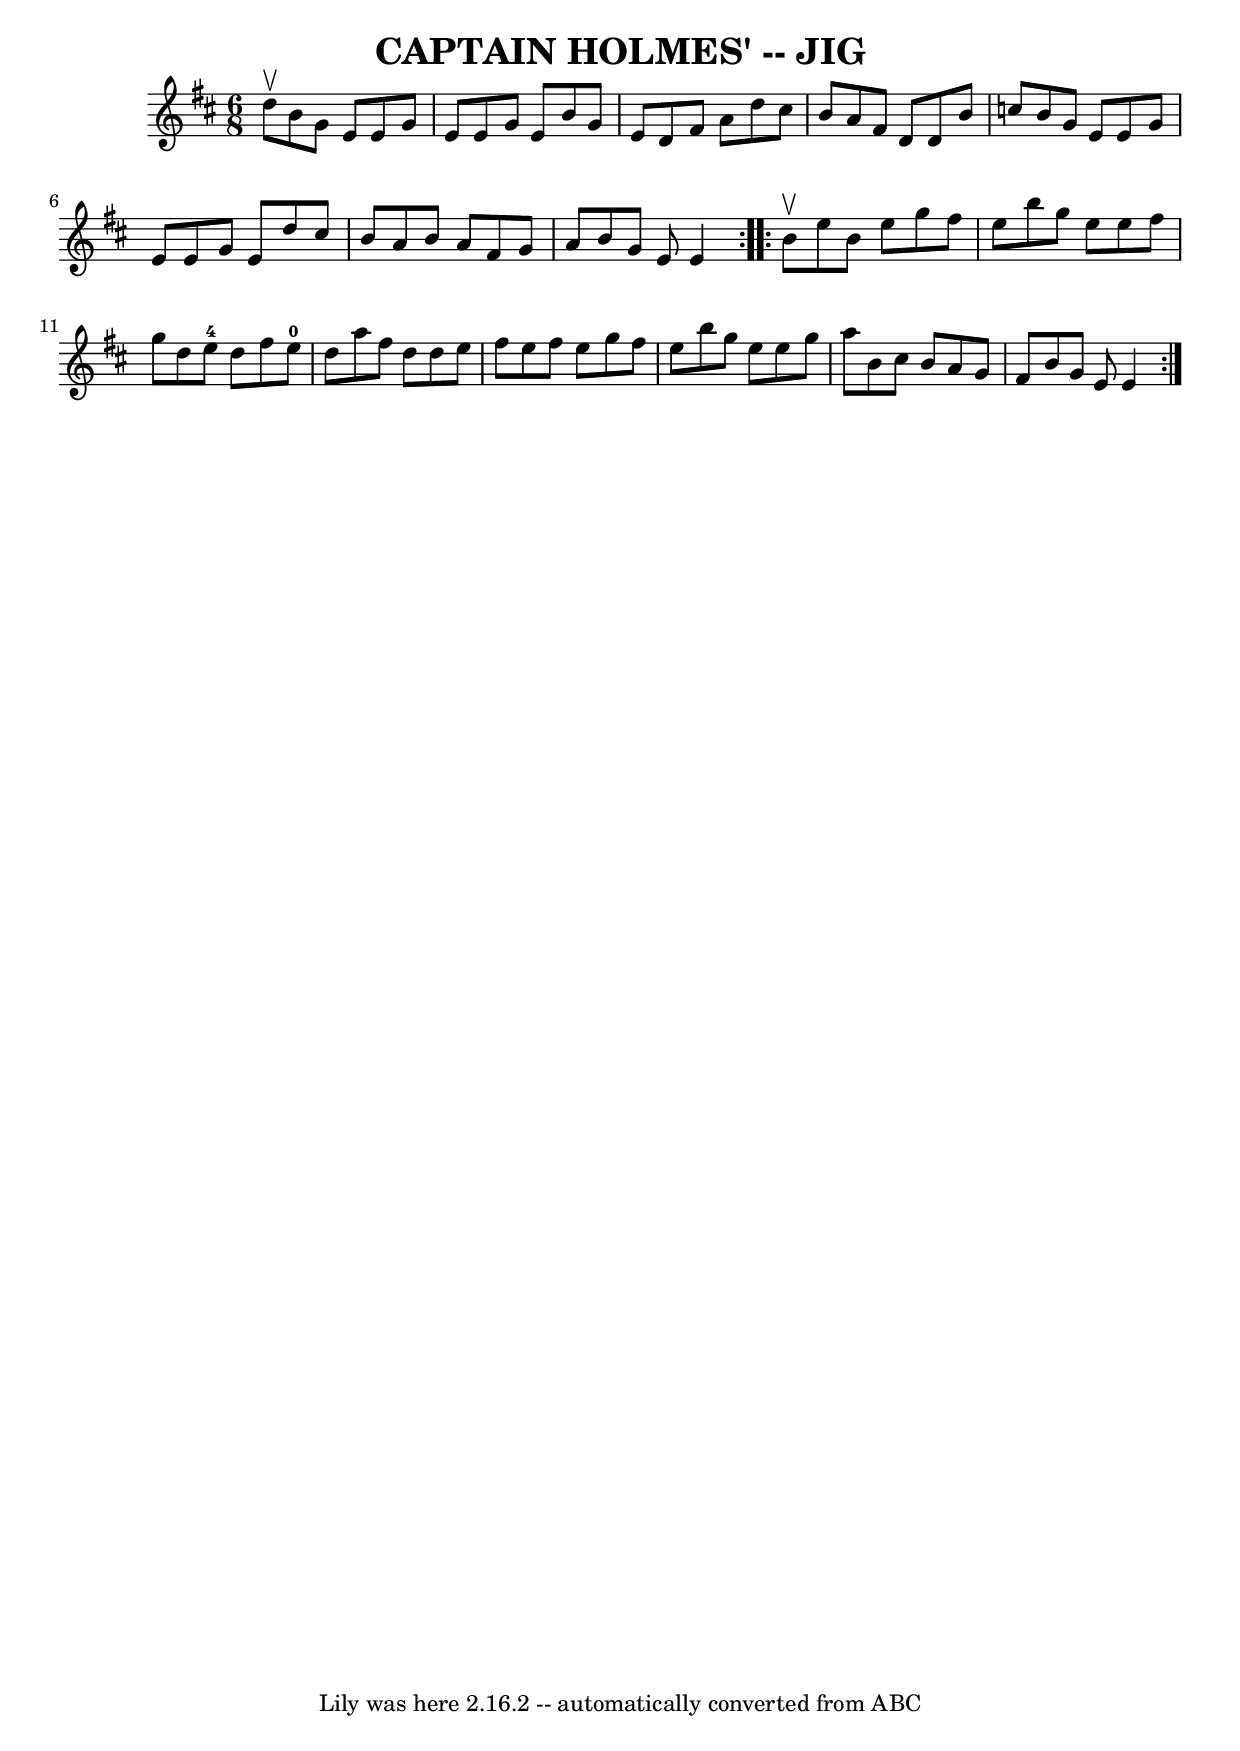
\version "2.16.2"
\include "Mammoth.ily"
\header {
  %% book = "Ryan's Mammoth Collection of Fiddle Tunes"
  crossRefNumber = "1"
  footnotes = ""
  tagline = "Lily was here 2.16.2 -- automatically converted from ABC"
  title = "CAPTAIN HOLMES' -- JIG"

}
voicedefault =  {



  \repeat volta 2 {

    \time 6/8 
    \key e \dorian
    d''8^\upbow       |
    b'8 g'8 e'8    
    e'8 g'8 e'8    |
    e'8 g'8 e'8 b'8 g'8 e'8    
    |
    d'8 fis'8 a'8 d''8 cis''8 b'8    |
    a'8    
    fis'8 d'8 d'8 b'8 c''8        |
    b'8 g'8 e'8 e'8   
    g'8 e'8    |
    e'8 g'8 e'8 d''8 cis''8 b'8    
    |
    a'8 b'8 a'8 fis'8 g'8 a'8    |
    b'8 g'8    
    e'8 e'4    
  }     
  \repeat volta 2 {
    b'8^\upbow       |
    e''8    
    b'8 e''8 g''8 fis''8 e''8    |
    b''8 g''8 e''8    
    e''8 fis''8 g''8    |
    d''8 e''8-4 d''8 fis''8 e''8 
    -0 d''8    |
    a''8 fis''8 d''8 d''8 e''8 fis''8      
    |
    e''8 fis''8 e''8 g''8 fis''8 e''8    |
    
    b''8 g''8 e''8 e''8 g''8 a''8    |
    b'8 cis''8 b'8 
    a'8 g'8 fis'8    |
    b'8 g'8 e'8 e'4    
  }   

}

\score{
  <<

    \context Staff="default"
    {
      \voicedefault 
      
    }

  >>
  \layout {
    
  }
  \midi {
  }

}
